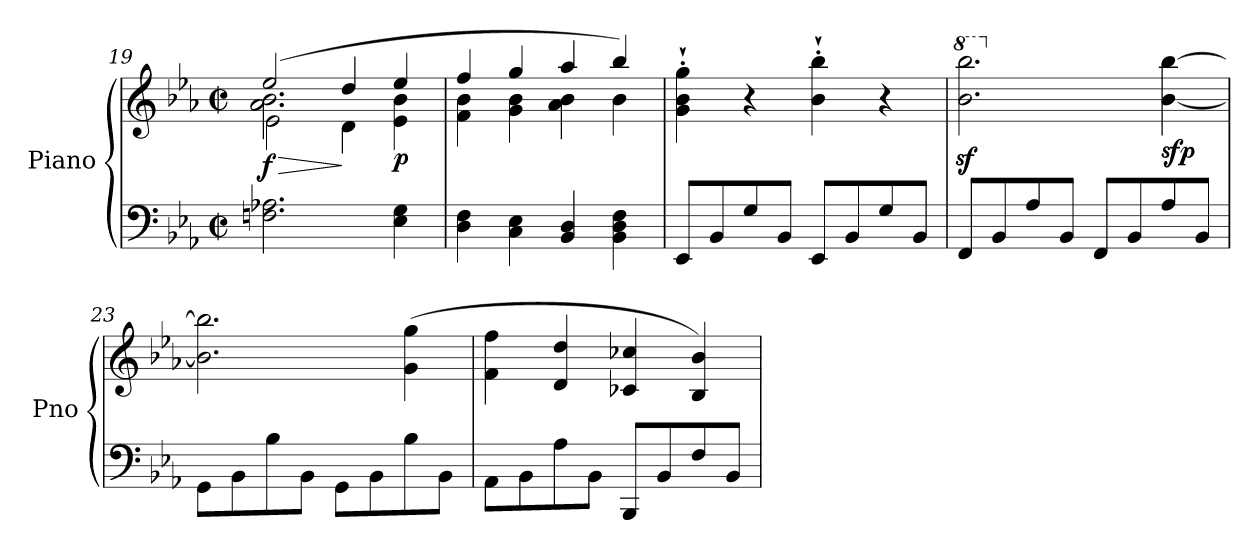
**kern	**kern	**dynam
*part1	*part1	*part1
*staff2	*staff1	*staff1/2
*I"Piano	*	*
*I'Pno	*	*
*clefF4	*clefG2	*
*k[b-e-a-]	*k[b-e-a-]	*
*M4/4	*M4/4	*
*met(c|)	*met(c|)	*
=19	=19	=19
!	!	!LO:HP:b
*	*^	*
*	*	*^	*
!	!	!	!	!LO:DY:n=1:b
2.Fn\ 2.A-X\	(2ee-/	2.a-\ 2.b-\	2e-\	> f
.	4dd/	.	4d\	]
!	!	!	!	!LO:DY:n=2:b
4E-\ 4G\	4ee-/	4e-\ 4b-\	4ryy	p
*	*	*v	*v	*
=20	=20	=20	=20
4D\ 4F\	4ff/	4f\ 4b-\	.
4C\ 4E-\	4gg/	4g\ 4b-\	.
4BB-/ 4D/	4aa-/	4a-\ 4b-\	.
4BB-\ 4D\ 4F\	4bb-/)	4b-\	.
=21	=21	=21	=21
!	!	!	!LO:DY:b
*	*v	*v	*
8EE-/L	4g\`' 4b-\`' 4gg\`'	other-dynamics
8BB-/	.	.
8G/	4r	.
8BB-/J	.	.
8EE-/L	4b-\`' 4bb-\`'	.
8BB-/	.	.
8G/	4r	.
8BB-/J	.	.
=22	=22	=22
*	*8va	*
8FF/L	2.bb-\z< 2.bbb-\z<	.
8BB-/	.	.
8A-/	.	.
8BB-/J	.	.
8FF/L	.	.
8BB-/	.	.
*	*X8va	*
!	!	!LO:DY:b
8A-/	[4b-\ [4bb-\	sfp
8BB-/J	.	.
!!LO:PB:g=z
=23	=23	=23
8GG\L	2.b-\] 2.bb-\]	.
8BB-\	.	.
8B-\	.	.
8BB-\J	.	.
8GG\L	.	.
8BB-\	.	.
8B-\	(4g\ 4gg\	.
8BB-\J	.	.
=24	=24	=24
8AA-\L	4f\ 4ff\	.
8BB-\	.	.
8A-\	4d/ 4dd/	.
8BB-\J	.	.
8BBB-/L	4c-X/ 4cc-X/	.
8BB-/	.	.
8F/	4B-/ 4b-/)	.
8BB-/J	.	.
=	=	=
*-	*-	*-
